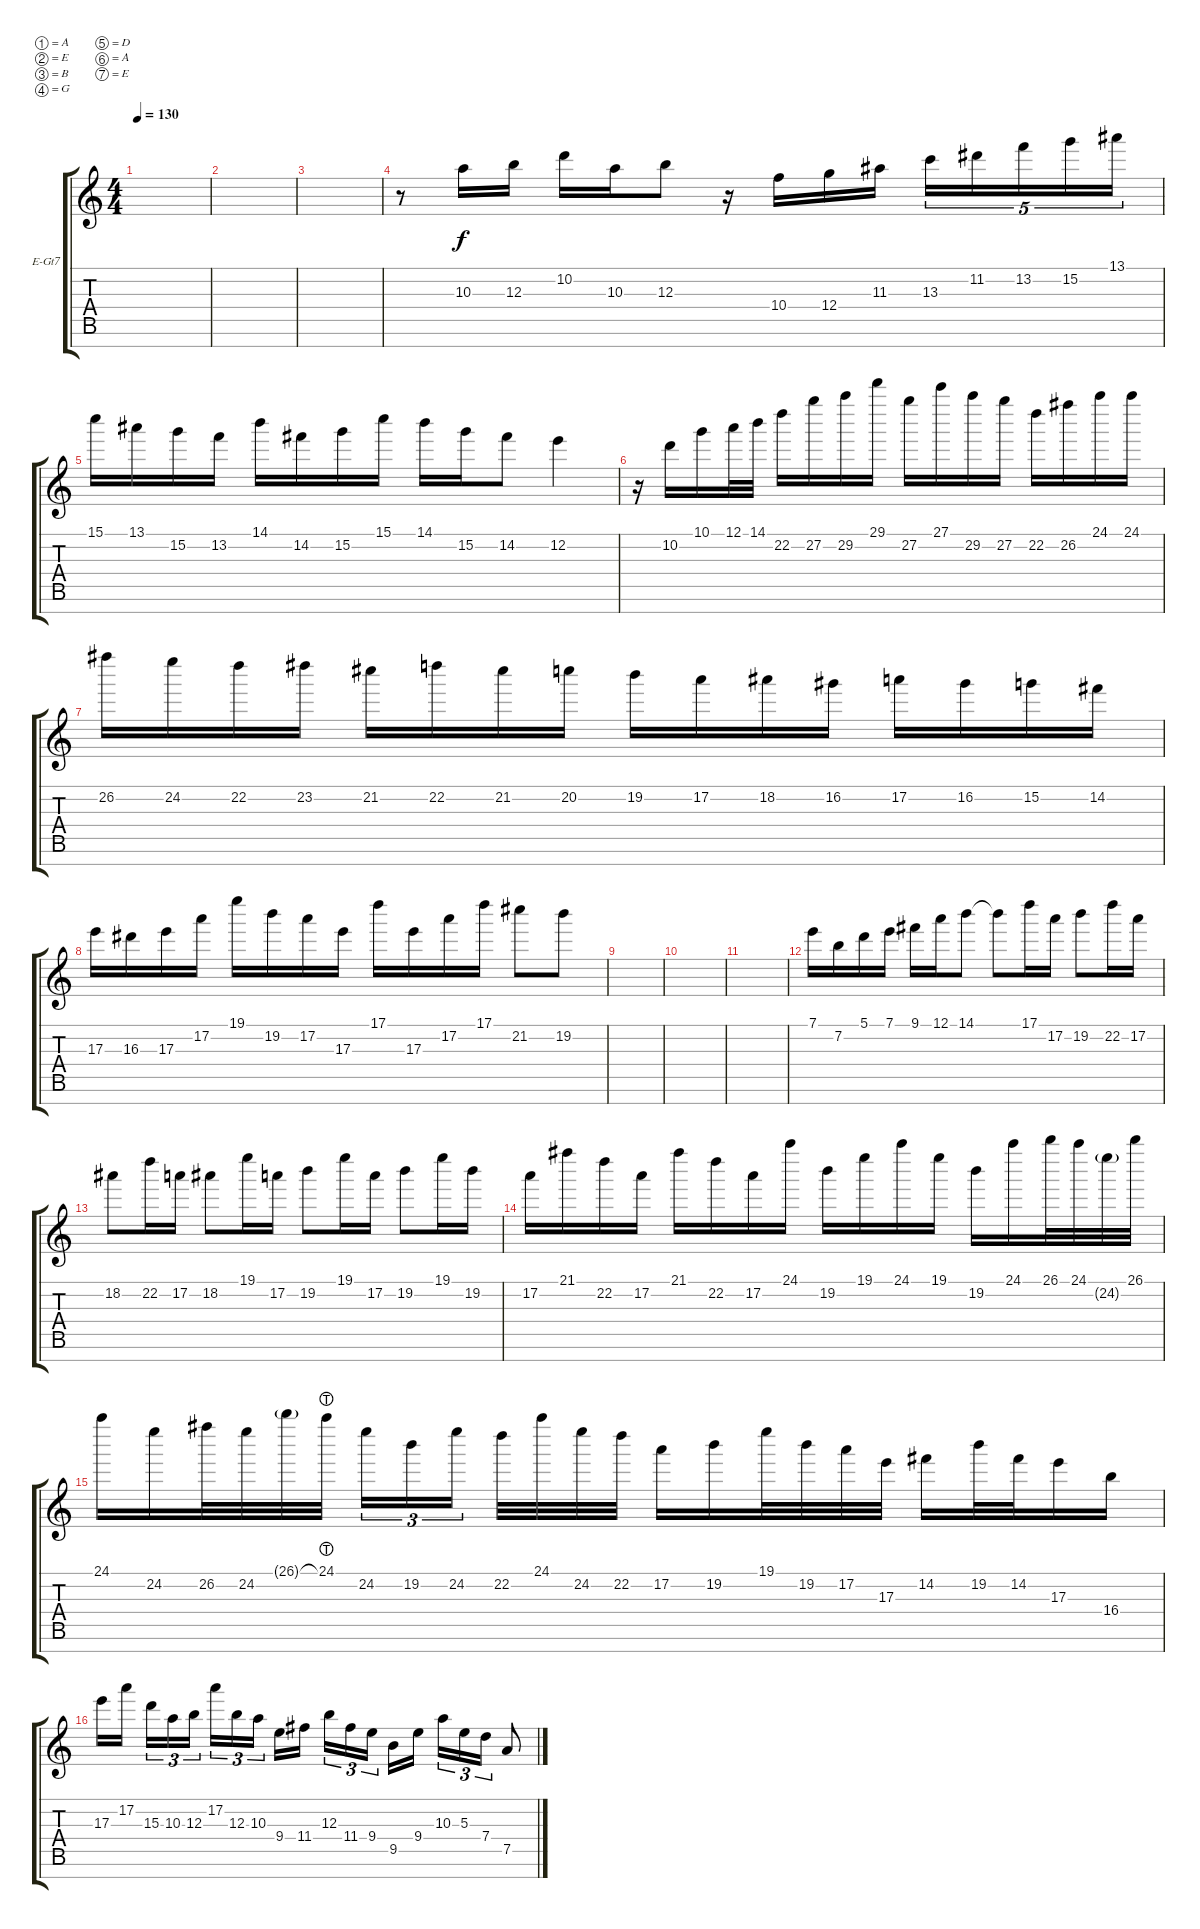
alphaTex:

\defaultSystemsLayout 4
\bracketExtendMode groupsimilarinstruments
\firstSystemTrackNameOrientation horizontal
\otherSystemsTrackNameOrientation horizontal
\track ("Electric Guitar" "E-Gt7") {mute instrument electricguitarclean}
\staff {score tabs}
\tuning (A4 E4 B3 G3 D3 A2 E2)
\ts (4 4)
\tempo 130
\clef g2
\ks c
|
|
|
r.8 10.3.16 12.3.16 10.2.16 10.3.16 12.3.8 r.16 10.4.16 12.4.16 11.3.16 13.3.16{tu (5 4)} 11.2.16{tu (5 4)} 13.2.16{tu (5 4)} 15.2.16{tu (5 4)} 13.1.16{tu (5 4)} |
15.1.16 13.1.16 15.2.16 13.2.16 14.1.16 14.2.16 15.2.16 15.1.16 14.1.16 15.2.16 14.2.8 12.2.4 |
r.16 10.2.16 10.1.16 12.1.32 14.1.32 22.2.16 27.2.16 29.2.16 29.1.16 27.2.16 27.1.16 29.2.16 27.2.16 22.2.16 26.2.16 24.1.16 24.1.16 |
26.2.16 24.2.16 22.2.16 23.2.16 21.2.16 22.2.16 21.2.16 20.2.16 19.2.16 17.2.16 18.2.16 16.2.16 17.2.16 16.2.16 15.2.16 14.2.16 |
17.3.16 16.3.16 17.3.16 17.2.16 19.1.16 19.2.16 17.2.16 17.3.16 17.1.16 17.3.16 17.2.16 17.1.16 21.2.8 19.2.8 |
|
|
|
7.1.16 7.2.16 5.1.16 7.1.16 9.1.16 12.1.16 14.1.8 14.1{t}.8 17.1.16 17.2.16 19.2.8 22.2.16 17.2.16 |
18.2.8 22.2.16 17.2.16 18.2.8 19.1.16 17.2.16 19.2.8 19.1.16 17.2.16 19.2.8 19.1.16 19.2.16 |
17.2.16 21.1.16 22.2.16 17.2.16 21.1.16 22.2.16 17.2.16 24.1.16 19.2.16 19.1.16 24.1.16 19.1.16 19.2.16 24.1.16 26.1.32 24.1.32 24.2{g}.32 26.1.32 |
24.1.16 24.2.16 26.2.32 24.2.32 26.1{g}.32 24.1{lht}.32 24.2.16{tu (3 2)} 19.2.16{tu (3 2)} 24.2.16{tu (3 2)} 22.2.32 24.1.32 24.2.32 22.2.32 17.2.16 19.2.16 19.1.32 19.2.32 17.2.32 17.3.32 14.2.16 19.2.32 14.2.32 17.3.16 16.4.16 |
17.3.16 17.2.16 15.3.16{tu (3 2)} 10.3.16{tu (3 2)} 12.3.16{tu (3 2)} 17.2.16{tu (3 2)} 12.3.16{tu (3 2)} 10.3.16{tu (3 2)} 9.4.16 11.4.16 12.3.16{tu (3 2)} 11.4.16{tu (3 2)} 9.4.16{tu (3 2)} 9.5.16 9.4.16 10.3.16{tu (3 2)} 5.3.16{tu (3 2)} 7.4.16{tu (3 2)} 7.5.8
